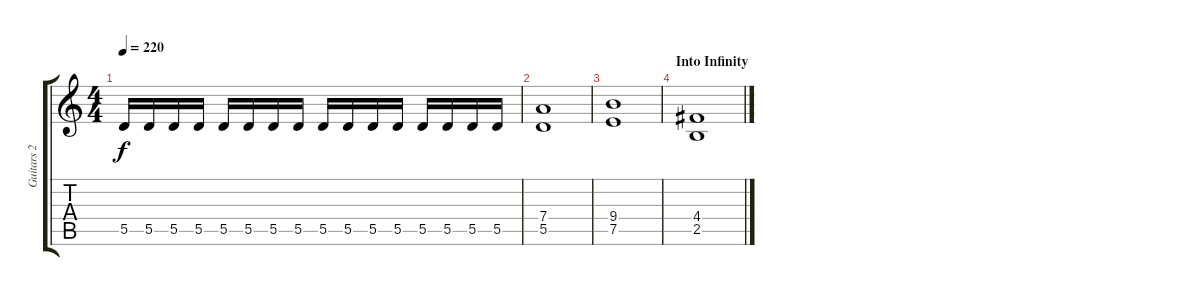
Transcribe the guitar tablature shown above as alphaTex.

\track ("Guitars 2" "Guitars 2") {instrument electricguitarmuted}
\staff {score tabs}
\tuning (E4 B3 G3 D3 A2 E2) {hide}
\ts (4 4)
\tempo 220
\clef g2
\ks c
5.5.16{dy f} 5.5.16 5.5.16 5.5.16 5.5.16 5.5.16 5.5.16 5.5.16 5.5.16 5.5.16 5.5.16 5.5.16 5.5.16 5.5.16 5.5.16 5.5.16 |
(7.4 5.5).1 |
(9.4 7.5).1 |
\section ("" "Into Infinity")
(4.4 2.5).1{volume 15}
